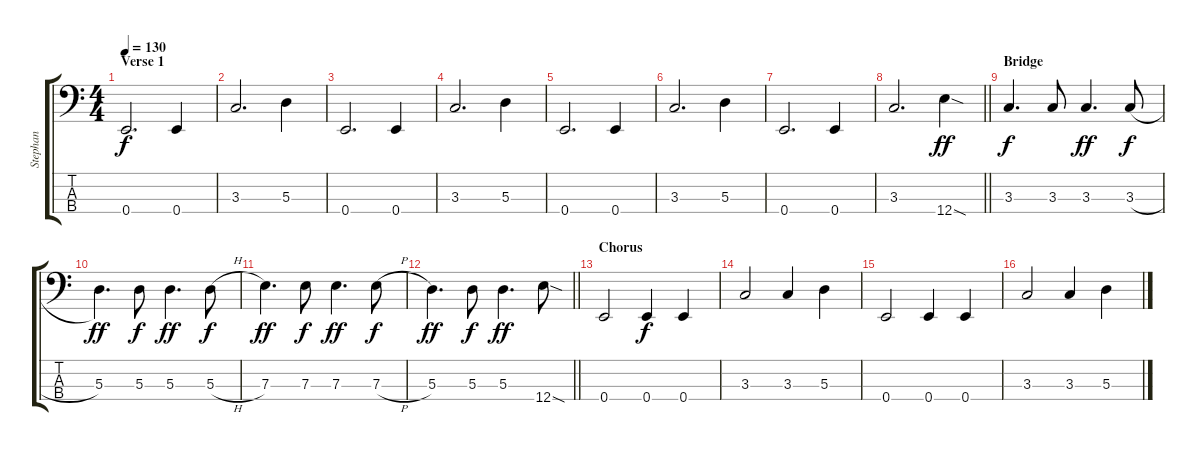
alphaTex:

\track ("Stephan" "Stephan") {instrument electricbassfinger}
\staff {score tabs}
\tuning (G2 D2 A1 E1) {hide}
\ts (4 4)
\section ("" "Verse 1")
\tempo 130
\clef f4
\ks c
0.4.2{d dy f} 0.4.4 |
3.3.2{d} 5.3.4 |
0.4.2{d} 0.4.4 |
3.3.2{d} 5.3.4 |
0.4.2{d} 0.4.4 |
3.3.2{d} 5.3.4 |
0.4.2{d} 0.4.4 |
\barLineRight lightlight
3.3.2{d} 12.4{sod}.4{dy ff} |
\section ("" "Bridge")
3.3.4{d dy f} 3.3.8 3.3.4{d dy ff} 3.3{h}.8{dy f} |
5.3.4{d dy ff} 5.3.8{dy f} 5.3.4{d dy ff} 5.3{h}.8{dy f} |
7.3.4{d dy ff} 7.3.8{dy f} 7.3.4{d dy ff} 7.3{h}.8{dy f} |
\barLineRight lightlight
5.3.4{d dy ff} 5.3.8{dy f} 5.3.4{d dy ff} 12.4{sod}.8 |
\section ("" "Chorus")
0.4.2 0.4.4{dy f} 0.4.4 |
3.3.2 3.3.4 5.3.4 |
0.4.2 0.4.4 0.4.4 |
3.3.2 3.3.4 5.3.4
